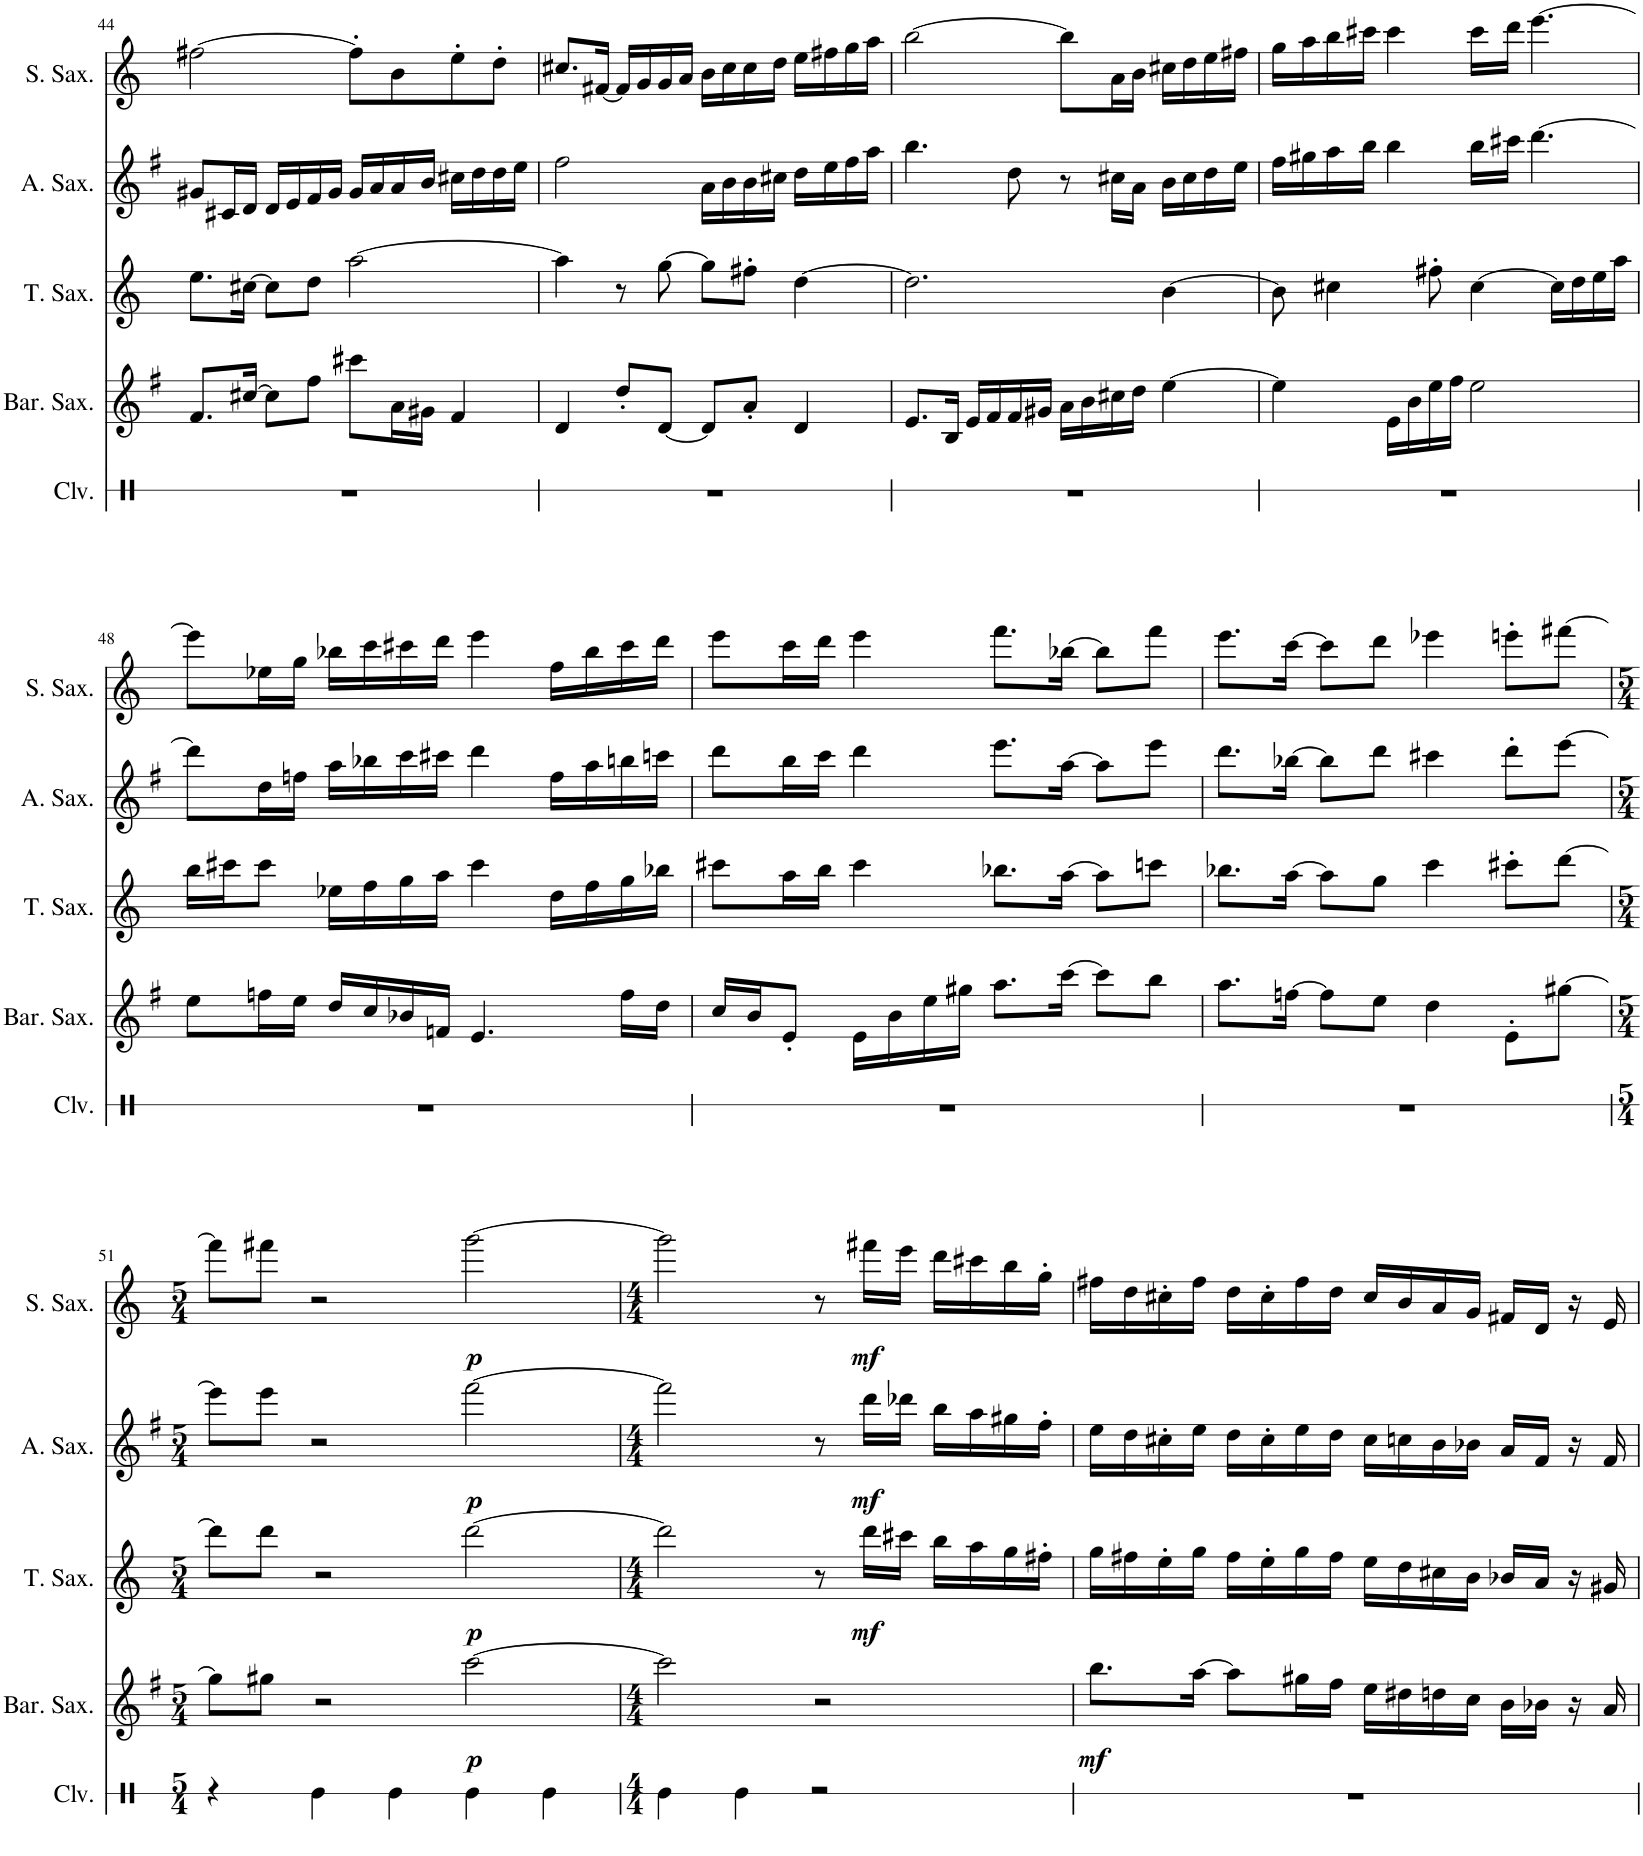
**kern	**kern	**dynam	**kern	**dynam	**kern	**dynam	**kern	**dynam
*part5	*part4	*part4	*part3	*part3	*part2	*part2	*part1	*part1
*staff5	*staff4	*staff4	*staff3	*staff3	*staff2	*staff2	*staff1	*staff1
*I"クラベス	*I"バリトンサックス	*	*I"テナーサックス	*	*I"アルトサックス	*	*I"ソプラノサックス	*
!!LO:PB:g=z
*clefX	*clefG2	*	*clefG2	*	*clefG2	*	*clefG2	*
*	*Trd12c21	*	*Trd8c14	*	*Trd5c9	*	*Trd1c2	*
*k[]	*k[f#]	*	*k[]	*	*k[f#]	*	*k[]	*
*M4/4	*M4/4	*	*M4/4	*	*M4/4	*	*M4/4	*
=44	=44	=44	=44	=44	=44	=44	=44	=44
1r	8.f#/L	.	8.ee\L	.	8g#X/L	.	[2ff#X\	.
.	.	.	.	.	16c#X/L	.	.	.
.	[16cc#X/Jk	.	[16cc#X\Jk	.	16d/JJ	.	.	.
.	8cc#\L]	.	8cc#\L]	.	16d/LL	.	.	.
.	.	.	.	.	16e/	.	.	.
.	8ff#\J	.	8dd\J	.	16f#/	.	.	.
.	.	.	.	.	16g#/JJ	.	.	.
.	8ccc#X\L	.	[2aa\	.	16g#/LL	.	8ff#'\L]	.
.	.	.	.	.	16a/	.	.	.
.	16a\L	.	.	.	16a/	.	8b\	.
.	16g#X\JJ	.	.	.	16b/JJ	.	.	.
.	4f#/	.	.	.	16cc#X\LL	.	8ee'\	.
.	.	.	.	.	16dd\	.	.	.
.	.	.	.	.	16dd\	.	8dd'\J	.
.	.	.	.	.	16ee\JJ	.	.	.
=45	=45	=45	=45	=45	=45	=45	=45	=45
1r	4d/	.	4aa\]	.	2ff#\	.	8.cc#X/L	.
.	.	.	.	.	.	.	[16f#X/Jk	.
.	8dd'/L	.	8r	.	.	.	16f#/LL]	.
.	.	.	.	.	.	.	16g/	.
.	[8d/J	.	[8gg\	.	.	.	16g/	.
.	.	.	.	.	.	.	16a/JJ	.
.	8d/L]	.	8gg\L]	.	16a\LL	.	16b\LL	.
.	.	.	.	.	16b\	.	16cc#\	.
.	8a'/J	.	8ff#X'\J	.	16b\	.	16cc#\	.
.	.	.	.	.	16cc#X\JJ	.	16dd\JJ	.
.	4d/	.	[4dd\	.	16dd\LL	.	16ee\LL	.
.	.	.	.	.	16ee\	.	16ff#X\	.
.	.	.	.	.	16ff#\	.	16gg\	.
.	.	.	.	.	16aa\JJ	.	16aa\JJ	.
=46	=46	=46	=46	=46	=46	=46	=46	=46
1r	8.e/L	.	2.dd\]	.	4.bb\	.	[2bb\	.
.	16B/Jk	.	.	.	.	.	.	.
.	16e/LL	.	.	.	.	.	.	.
.	16f#/	.	.	.	.	.	.	.
.	16f#/	.	.	.	8dd\	.	.	.
.	16g#X/JJ	.	.	.	.	.	.	.
.	16a\LL	.	.	.	8r	.	8bb\L]	.
.	16b\	.	.	.	.	.	.	.
.	16cc#X\	.	.	.	16cc#X\LL	.	16a\L	.
.	16dd\JJ	.	.	.	16a\JJ	.	16b\JJ	.
.	[4ee\	.	[4b\	.	16b\LL	.	16cc#X\LL	.
.	.	.	.	.	16cc#\	.	16dd\	.
.	.	.	.	.	16dd\	.	16ee\	.
.	.	.	.	.	16ee\JJ	.	16ff#X\JJ	.
=47	=47	=47	=47	=47	=47	=47	=47	=47
1r	4ee\]	.	8b\]	.	16ff#\LL	.	16gg\LL	.
.	.	.	.	.	16gg#X\	.	16aa\	.
.	.	.	4cc#X\	.	16aa\	.	16bb\	.
.	.	.	.	.	16bb\JJ	.	16ccc#X\JJ	.
.	16e\LL	.	.	.	4bb\	.	4ccc#\	.
.	16b\	.	.	.	.	.	.	.
.	16ee\	.	8ff#X'\	.	.	.	.	.
.	16ff#\JJ	.	.	.	.	.	.	.
.	2ee\	.	[4cc#\	.	16bb\LL	.	16ccc#\LL	.
.	.	.	.	.	16ccc#X\JJ	.	16ddd\JJ	.
.	.	.	.	.	[4.ddd\	.	[4.eee\	.
.	.	.	16cc#\LL]	.	.	.	.	.
.	.	.	16dd\	.	.	.	.	.
.	.	.	16ee\	.	.	.	.	.
.	.	.	16aa\JJ	.	.	.	.	.
!!LO:LB:g=z
=48	=48	=48	=48	=48	=48	=48	=48	=48
1r	8ee\L	.	16bb\LL	.	8ddd\L]	.	8eee\L]	.
.	.	.	16ccc#X\J	.	.	.	.	.
.	16ffn\L	.	8ccc#\J	.	16dd\L	.	16ee-X\L	.
.	16ee\JJ	.	.	.	16ffn\JJ	.	16gg\JJ	.
.	16dd/LL	.	16ee-X\LL	.	16aa\LL	.	16bb-X\LL	.
.	16cc/	.	16ff\	.	16bb-X\	.	16ccc\	.
.	16b-X/	.	16gg\	.	16ccc\	.	16ccc#X\	.
.	16fn/JJ	.	16aa\JJ	.	16ccc#X\JJ	.	16ddd\JJ	.
.	4.e/	.	4ccc#\	.	4ddd\	.	4eee\	.
.	.	.	16dd\LL	.	16ff\LL	.	16ff\LL	.
.	.	.	16ff\	.	16aa\	.	16bb-\	.
.	16ff\LL	.	16gg\	.	16bbn\	.	16ccc#\	.
.	16dd\JJ	.	16bb-X\JJ	.	16cccn\JJ	.	16ddd\JJ	.
=49	=49	=49	=49	=49	=49	=49	=49	=49
1r	16cc/LL	.	8ccc#X\L	.	8ddd\L	.	8eee\L	.
.	16b/J	.	.	.	.	.	.	.
.	8e'/J	.	16aa\L	.	16bb\L	.	16ccc\L	.
.	.	.	16bb\JJ	.	16ccc\JJ	.	16ddd\JJ	.
.	16e\LL	.	4ccc#\	.	4ddd\	.	4eee\	.
.	16b\	.	.	.	.	.	.	.
.	16ee\	.	.	.	.	.	.	.
.	16gg#X\JJ	.	.	.	.	.	.	.
.	8.aa\L	.	8.bb-X\L	.	8.eee\L	.	8.fff\L	.
.	[16ccc\Jk	.	[16aa\Jk	.	[16aa\Jk	.	[16bb-X\Jk	.
.	8ccc\L]	.	8aa\L]	.	8aa\L]	.	8bb-\L]	.
.	8bb\J	.	8cccn\J	.	8eee\J	.	8fff\J	.
=50	=50	=50	=50	=50	=50	=50	=50	=50
1r	8.aa\L	.	8.bb-X\L	.	8.ddd\L	.	8.eee\L	.
.	[16ffn\Jk	.	[16aa\Jk	.	[16bb-X\Jk	.	[16ccc\Jk	.
.	8ff\L]	.	8aa\L]	.	8bb-\L]	.	8ccc\L]	.
.	8ee\J	.	8gg\J	.	8ddd\J	.	8ddd\J	.
.	4dd\	.	4ccc\	.	4ccc#X\	.	4eee-X\	.
.	8e'\L	.	8ccc#X'\L	.	8ddd'\L	.	8eeen'\L	.
.	[8gg#X\J	.	[8ddd\J	.	[8eee\J	.	[8fff#X\J	.
!!LO:LB:g=z
=51	=51	=51	=51	=51	=51	=51	=51	=51
*M5/4	*M5/4	*	*M5/4	*	*M5/4	*	*M5/4	*
4r	8gg#\L]	.	8ddd\L]	.	8eee\L]	.	8fff#\L]	.
.	8gg#X\J	.	8ddd\J	.	8eee\J	.	8fff#X\J	.
4Re\	2r	.	2r	.	2r	.	2r	.
4Re\	.	.	.	.	.	.	.	.
!	!	!LO:DY:b	!	!LO:DY:b	!	!LO:DY:b	!	!LO:DY:b
4Re\	[2ccc\	p	[2ddd\	p	[2fff#\	p	[2ggg\	p
4Re\	.	.	.	.	.	.	.	.
=52	=52	=52	=52	=52	=52	=52	=52	=52
*M4/4	*M4/4	*	*M4/4	*	*M4/4	*	*M4/4	*
4Re\	2ccc\]	.	2ddd\]	.	2fff#\]	.	2ggg\]	.
4Re\	.	.	.	.	.	.	.	.
2r	2r	.	8r	.	8r	.	8r	.
!	!	!	!	!LO:DY:b	!	!LO:DY:b	!	!LO:DY:b
.	.	.	16ddd\LL	mf	16ddd\LL	mf	16fff#X\LL	mf
.	.	.	16ccc#X\JJ	.	16ddd-X\JJ	.	16eee\JJ	.
.	.	.	16bb\LL	.	16bb\LL	.	16ddd\LL	.
.	.	.	16aa\	.	16aa\	.	16ccc#X\	.
.	.	.	16gg\	.	16gg#X\	.	16bb\	.
.	.	.	16ff#X'\JJ	.	16ff#'\JJ	.	16gg'\JJ	.
=53	=53	=53	=53	=53	=53	=53	=53	=53
!	!	!LO:DY:b	!	!	!	!	!	!
1r	8.bb\L	mf	16gg\LL	.	16ee\LL	.	16ff#X\LL	.
.	.	.	16ff#X\	.	16dd\	.	16dd\	.
.	.	.	16ee'\	.	16cc#X'\	.	16cc#X'\	.
.	[16aa\Jk	.	16gg\JJ	.	16ee\JJ	.	16ff#\JJ	.
.	8aa\L]	.	16ff#\LL	.	16dd\LL	.	16dd\LL	.
.	.	.	16ee'\	.	16cc#'\	.	16cc#'\	.
.	16gg#X\L	.	16gg\	.	16ee\	.	16ff#\	.
.	16ff#\JJ	.	16ff#\JJ	.	16dd\JJ	.	16dd\JJ	.
.	16ee\LL	.	16ee\LL	.	16cc#\LL	.	16cc#/LL	.
.	16dd#X\	.	16dd\	.	16ccn\	.	16b/	.
.	16ddn\	.	16cc#X\	.	16b\	.	16a/	.
.	16cc\JJ	.	16b\JJ	.	16b-X\JJ	.	16g/JJ	.
.	16b\LL	.	16b-X/LL	.	16a/LL	.	16f#X/LL	.
.	16b-X\JJ	.	16a/JJ	.	16f#/JJ	.	16d/JJ	.
.	16r	.	16r	.	16r	.	16r	.
.	16a/	.	16g#X/	.	16f#/	.	16e/	.
=	=	=	=	=	=	=	=	=
*-	*-	*-	*-	*-	*-	*-	*-	*-
